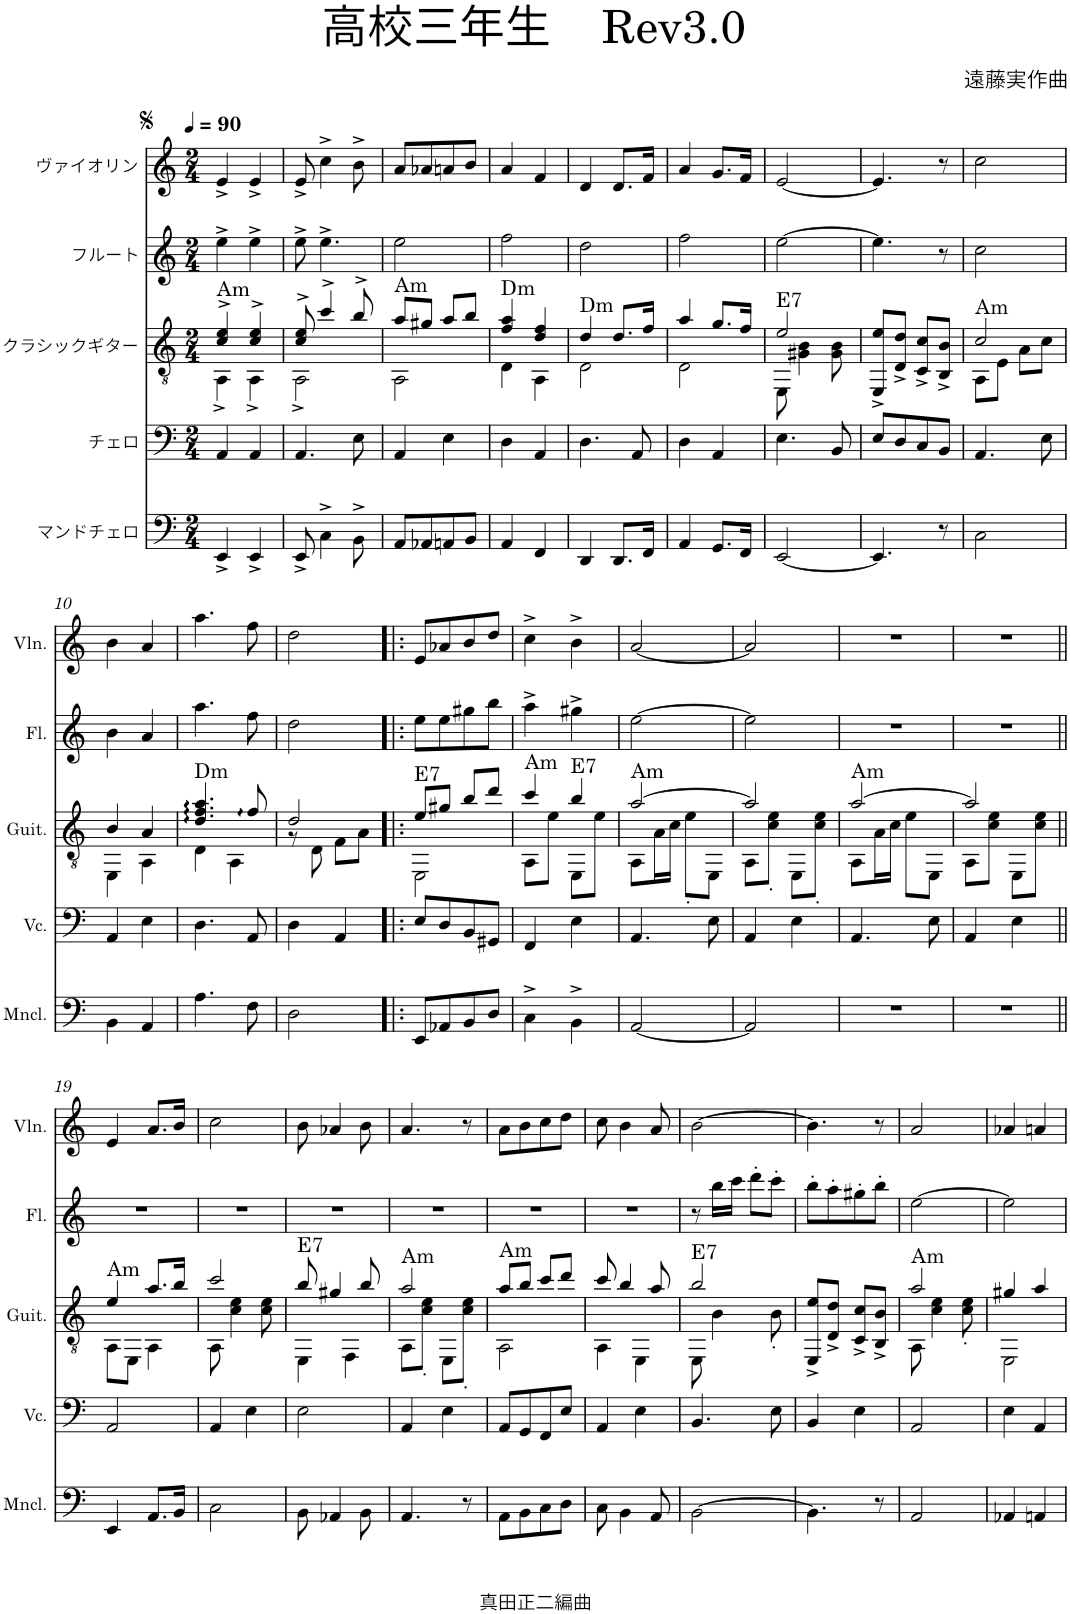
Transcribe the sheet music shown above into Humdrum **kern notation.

**kern	**kern	**kern	**kern	**kern
*part5	*part4	*part3	*part2	*part1
*staff5	*staff4	*staff3	*staff2	*staff1
*I"マンドチェロ	*I"チェロ	*I"クラシックギター	*I"フルート	*I"ヴァイオリン
*clefF4	*clefF4	*clefGv2	*clefG2	*clefG2
*k[]	*k[]	*k[]	*k[]	*k[]
*M2/4	*M2/4	*M2/4	*M2/4	*M2/4
*MM90	*MM90	*MM90	*MM90	*MM90
=1	=1	=1	=1	=1
*	*	*^	*	*
!	!	!LO:TX:a:t=Am	!	!	!
4EE^/	4AA/	4c/^ 4e/^	4AA^\	4ee^\	4e^/
4EE^/	4AA/	4c/^ 4e/^	4AA^\	4ee^\	4e^/
=2	=2	=2	=2	=2	=2
8EE^/	4.AA/	8c/^ 8e/^	2AA^\	8ee^\	8e^/
4C^\	.	4cc^/	.	4.ee^\	4cc^\
8BB^\	8E\	8b^/	.	.	8b^\
=3	=3	=3	=3	=3	=3
!	!	!LO:TX:a:t=Am	!	!	!
8AA/L	4AA/	8a/L	2AA\	2ee\	8a/L
8AA-X/	.	8g#X/J	.	.	8a-X/
8AAn/	4E\	8a/L	.	.	8an/
8BB/J	.	8b/J	.	.	8b/J
=4	=4	=4	=4	=4	=4
!	!	!LO:TX:a:t=Dm	!	!	!
4AA/	4D\	4f/ 4a/	4D\	2ff\	4a/
4FF/	4AA/	4d/ 4f/	4AA\	.	4f/
=5	=5	=5	=5	=5	=5
!	!	!LO:TX:a:t=Dm	!	!	!
4DD/	4.D\	4d/	2D\	2dd\	4d/
8.DD/L	.	8.d/L	.	.	8.d/L
.	8AA/	.	.	.	.
16FF/Jk	.	16f/Jk	.	.	16f/Jk
=6	=6	=6	=6	=6	=6
4AA/	4D\	4a/	2D\	2ff\	4a/
8.GG/L	4AA/	8.g/L	.	.	8.g/L
16FF/Jk	.	16f/Jk	.	.	16f/Jk
=7	=7	=7	=7	=7	=7
!	!	!LO:TX:a:t=E7	!	!	!
[2EE/	4.E\	2e/	8EE\	[2ee\	[2e/
.	.	.	4G#X\ 4B\	.	.
.	8BB/	.	8G#\ 8B\	.	.
*	*	*v	*v	*	*
=8	=8	=8	=8	=8
4.EE/]	8E/L	8EE/^ 8e/^L	4.ee\]	4.e/]
.	8D/	8D/^ 8d/^J	.	.
.	8C/	8C/^ 8c/^L	.	.
8r	8BB/J	8BB/^ 8B/^J	8r	8r
=9	=9	=9	=9	=9
*	*	*^	*	*
!	!	!LO:TX:a:t=Am	!	!	!
2C\	4.AA/	2c/	8AA\L	2cc\	2cc\
.	.	.	8E\J	.	.
.	.	.	8A\L	.	.
.	8E\	.	8c\J	.	.
!!LO:LB:g=z
=10	=10	=10	=10	=10	=10
4BB\	4AA/	4B/	4EE\	4b\	4b\
4AA/	4E\	4A/	4AA\	4a/	4a/
=11	=11	=11	=11	=11	=11
!	!	!LO:TX:a:t=Dm	!	!	!
4.A\	4.D\	4.d/ 4.f/ 4.a/	4D\	4.aa\	4.aa\
.	.	.	4AA\	.	.
8F\	8AA/	8f/	.	8ff\	8ff\
=12	=12	=12	=12	=12	=12
2D\	4D\	2d/	8r	2dd\	2dd\
.	.	.	8D\	.	.
.	4AA/	.	8F\L	.	.
.	.	.	8A\J	.	.
=13!|:	=13!|:	=13!|:	=13!|:	=13!|:	=13!|:
!	!	!LO:TX:a:t=E7	!	!	!
8EE/L	8E/L	8e/L	2EE\	8ee\L	8e/L
8AA-X/	8D/	8g#X/J	.	8ee\	8a-X/
8BB/	8BB/	8b/L	.	8gg#X\	8b/
8D/J	8GG#X/J	8dd/J	.	8bb\J	8dd/J
=14	=14	=14	=14	=14	=14
!	!	!LO:TX:a:t=Am	!	!	!
4C^\	4FF/	4cc/	8AA\L	4aa^\	4cc^\
.	.	.	8e\J	.	.
!	!	!LO:TX:a:t=E7	!	!	!
4BB^\	4E\	4b/	8EE\L	4gg#X^\	4b^\
.	.	.	8e\J	.	.
=15	=15	=15	=15	=15	=15
!	!	!LO:TX:a:t=Am	!	!	!
[2AA/	4.AA/	[2a/	8AA\L	[2ee\	[2a/
.	.	.	16A\L	.	.
.	.	.	16c\JJ	.	.
.	.	.	8e'\L	.	.
.	8E\	.	8EE\J	.	.
=16	=16	=16	=16	=16	=16
2AA/]	4AA/	2a/]	8AA\L	2ee\]	2a/]
.	.	.	8c\' 8e\'J	.	.
.	4E\	.	8EE\L	.	.
.	.	.	8c\' 8e\'J	.	.
=17	=17	=17	=17	=17	=17
!	!	!LO:TX:a:t=Am	!	!	!
2r	4.AA/	[2a/	8AA\L	2r	2r
.	.	.	16A\L	.	.
.	.	.	16c\JJ	.	.
.	.	.	8e\L	.	.
.	8E\	.	8EE\J	.	.
=18	=18	=18	=18	=18	=18
2r	4AA/	2a/]	8AA\L	2r	2r
.	.	.	8c\ 8e\J	.	.
.	4E\	.	8EE\L	.	.
.	.	.	8c\ 8e\J	.	.
!!LO:LB:g=z
=19||	=19||	=19||	=19||	=19||	=19||
!	!	!LO:TX:a:t=Am	!	!	!
4EE/	2AA/	4e/	8AA\L	2r	4e/
.	.	.	8EE\J	.	.
8.AA/L	.	8.a/L	4AA\	.	8.a/L
16BB/Jk	.	16b/Jk	.	.	16b/Jk
=20	=20	=20	=20	=20	=20
2C\	4AA/	2cc/	8AA\	2r	2cc\
.	.	.	4c\ 4e\	.	.
.	4E\	.	.	.	.
.	.	.	8c\ 8e\	.	.
=21	=21	=21	=21	=21	=21
!	!	!LO:TX:a:t=E7	!	!	!
8BB\	2E\	8b/	4EE\	2r	8b\
4AA-X/	.	4g#X/	.	.	4a-X/
.	.	.	4FF\	.	.
8BB\	.	8b/	.	.	8b\
=22	=22	=22	=22	=22	=22
!	!	!LO:TX:a:t=Am	!	!	!
4.AA/	4AA/	2a/	8AA\L	2r	4.a/
.	.	.	8c\' 8e\'J	.	.
.	4E\	.	8EE\L	.	.
8r	.	.	8c\' 8e\'J	.	8r
=23	=23	=23	=23	=23	=23
!	!	!LO:TX:a:t=Am	!	!	!
8AA\L	8AA/L	8a/L	2AA\	2r	8a\L
8BB\	8GG/	8b/J	.	.	8b\
8C\	8FF/	8cc/L	.	.	8cc\
8D\J	8E/J	8dd/J	.	.	8dd\J
=24	=24	=24	=24	=24	=24
8C\	4AA/	8cc/	4AA\	2r	8cc\
4BB\	.	4b/	.	.	4b\
.	4E\	.	4EE\	.	.
8AA/	.	8a/	.	.	8a/
=25	=25	=25	=25	=25	=25
!	!	!LO:TX:a:t=E7	!	!	!
[2BB\	4.BB/	2b/	8EE\	8r	[2b\
.	.	.	4B\	16bb\LL	.
.	.	.	.	16ccc\JJ	.
.	.	.	.	8ddd'\L	.
.	8E\	.	8B'\	8ccc'\J	.
*	*	*v	*v	*	*
=26	=26	=26	=26	=26
4.BB\]	4BB/	8EE/^ 8e/^L	8bb'\L	4.b\]
.	.	8D/^ 8d/^J	8aa'\	.
.	4E\	8C/^ 8c/^L	8gg#X'\	.
8r	.	8BB/^ 8B/^J	8bb'\J	8r
=27	=27	=27	=27	=27
*	*	*^	*	*
!	!	!LO:TX:a:t=Am	!	!	!
2AA/	2AA/	2a/	8AA\	[2ee\	2a/
.	.	.	4c\ 4e\	.	.
.	.	.	8c\' 8e\'	.	.
=28	=28	=28	=28	=28	=28
4AA-X/	4E\	4g#X/	2EE\	2ee\]	4a-X/
4AAn/	4AA/	4a/	.	.	4an/
*	*	*v	*v	*	*
=	=	=	=	=
*-	*-	*-	*-	*-
